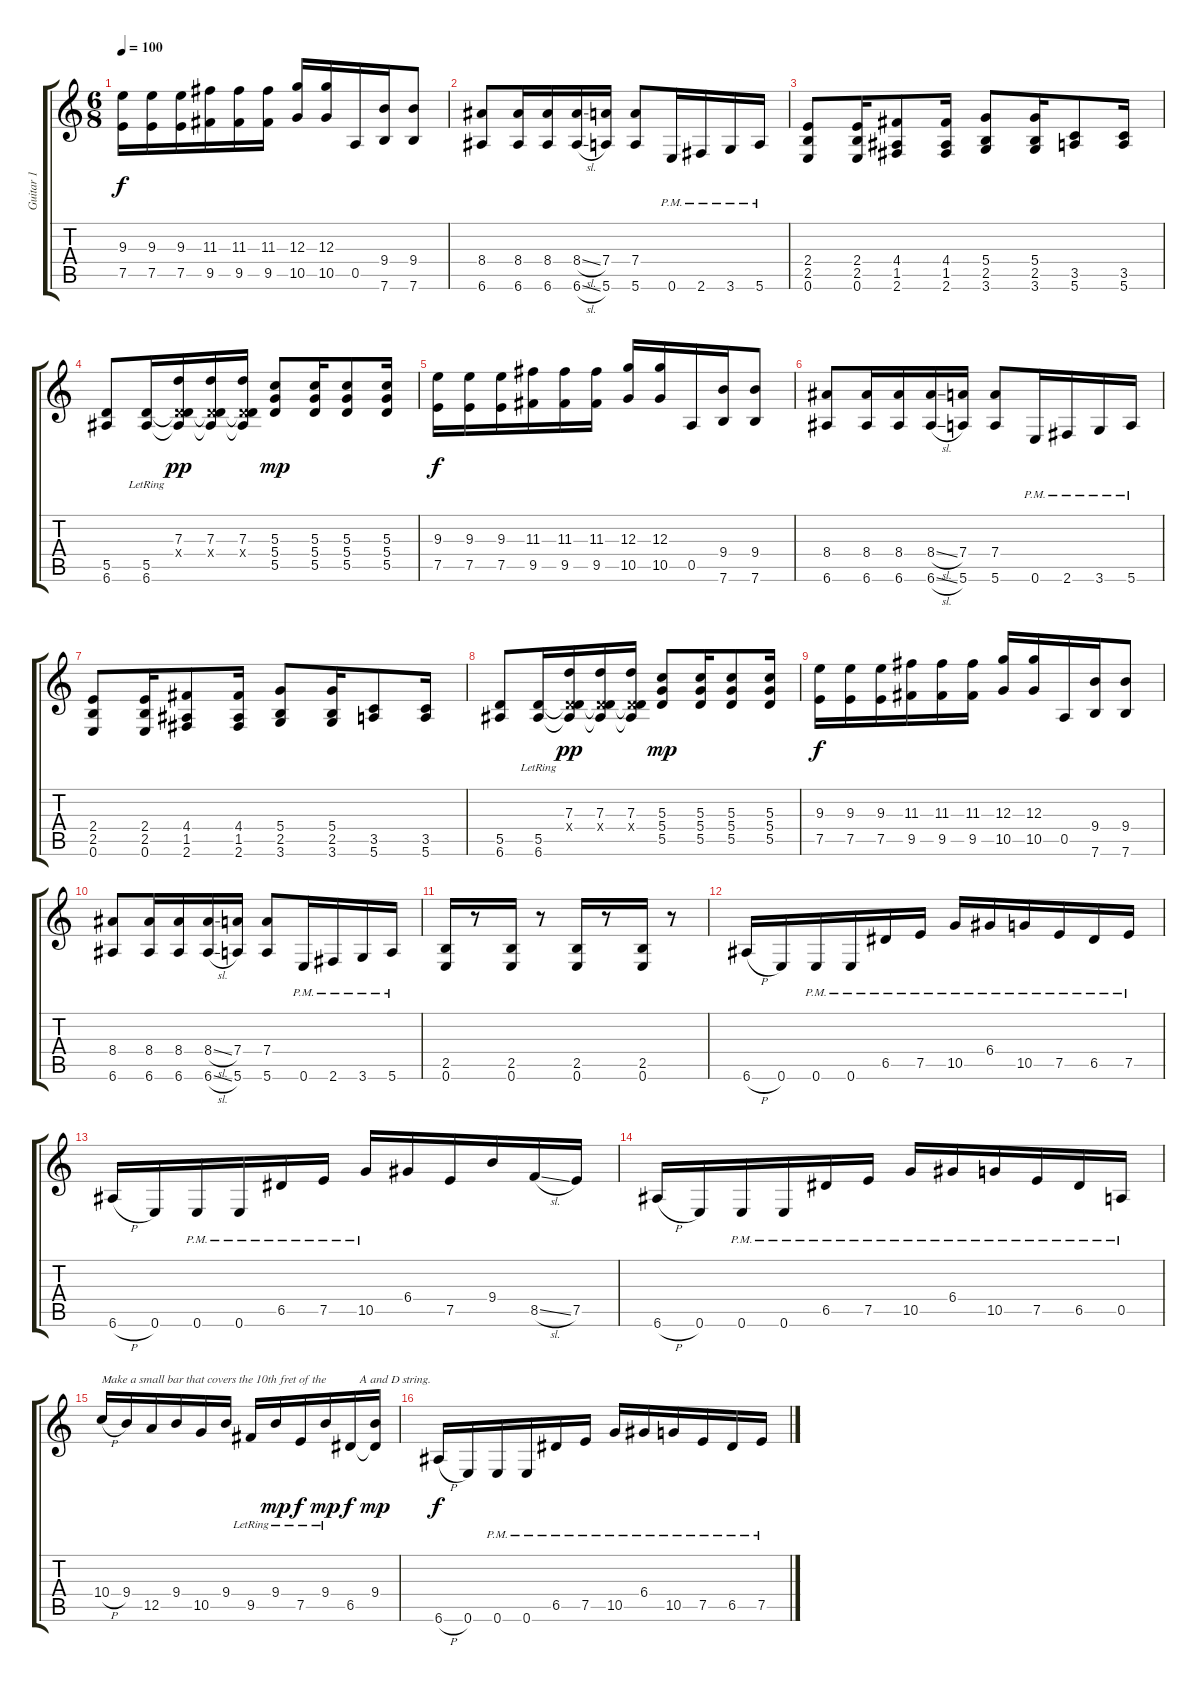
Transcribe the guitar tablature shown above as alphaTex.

\track ("Guitar 1" "Guitar 1") {instrument distortionguitar}
\staff {score tabs}
\tuning (E4 B3 G3 D3 A2 E2) {hide}
\ts (6 8)
\tempo 100
\clef g2
\ks c
(9.3 7.5).16{dy f} (9.3 7.5).16 (9.3 7.5).16 (11.3 9.5).16 (11.3 9.5).16 (11.3 9.5).16 (12.3 10.5).16 (12.3 10.5).16 0.5.16 (9.4 7.6).16 (9.4 7.6).8 |
(8.4 6.6).8 (8.4 6.6).16 (8.4 6.6).16 (8.4{sl} 6.6{sl}).16 (7.4 5.6).16 (7.4 5.6).8 0.6{pm}.16 2.6{pm}.16 3.6{pm}.16 5.6{pm}.16 |
(2.4 2.5 0.6).8 (2.4 2.5 0.6).16 (4.4 1.5 2.6).8 (4.4 1.5 2.6).16 (5.4 2.5 3.6).8 (5.4 2.5 3.6).16 (3.5 5.6).8 (3.5 5.6).16 |
(5.5 6.6).8 (5.5{lr} 6.6).16 (7.3 0.4{x} 5.5{t} 6.6{t}).16{dy pp} (7.3 0.4{x} 5.5{t} 6.6{t}).16 (7.3 0.4{x} 5.5{t} 6.6{t}).16 (5.3 5.4 5.5).8{dy mp} (5.3 5.4 5.5).16 (5.3 5.4 5.5).8 (5.3 5.4 5.5).16 |
(9.3 7.5).16{dy f} (9.3 7.5).16 (9.3 7.5).16 (11.3 9.5).16 (11.3 9.5).16 (11.3 9.5).16 (12.3 10.5).16 (12.3 10.5).16 0.5.16 (9.4 7.6).16 (9.4 7.6).8 |
(8.4 6.6).8 (8.4 6.6).16 (8.4 6.6).16 (8.4{sl} 6.6{sl}).16 (7.4 5.6).16 (7.4 5.6).8 0.6{pm}.16 2.6{pm}.16 3.6{pm}.16 5.6{pm}.16 |
(2.4 2.5 0.6).8 (2.4 2.5 0.6).16 (4.4 1.5 2.6).8 (4.4 1.5 2.6).16 (5.4 2.5 3.6).8 (5.4 2.5 3.6).16 (3.5 5.6).8 (3.5 5.6).16 |
(5.5 6.6).8 (5.5{lr} 6.6).16 (7.3 0.4{x} 5.5{t} 6.6{t}).16{dy pp} (7.3 0.4{x} 5.5{t} 6.6{t}).16 (7.3 0.4{x} 5.5{t} 6.6{t}).16 (5.3 5.4 5.5).8{dy mp} (5.3 5.4 5.5).16 (5.3 5.4 5.5).8 (5.3 5.4 5.5).16 |
(9.3 7.5).16{dy f} (9.3 7.5).16 (9.3 7.5).16 (11.3 9.5).16 (11.3 9.5).16 (11.3 9.5).16 (12.3 10.5).16 (12.3 10.5).16 0.5.16 (9.4 7.6).16 (9.4 7.6).8 |
(8.4 6.6).8 (8.4 6.6).16 (8.4 6.6).16 (8.4{sl} 6.6{sl}).16 (7.4 5.6).16 (7.4 5.6).8 0.6{pm}.16 2.6{pm}.16 3.6{pm}.16 5.6{pm}.16 |
(2.5 0.6).16{volume 14 balance 6} r.8 (2.5 0.6).16 r.8 (2.5 0.6).16 r.8 (2.5 0.6).16 r.8 |
6.6{h}.16 0.6.16 0.6{pm}.16 0.6{pm}.16 6.5{pm}.16 7.5{pm}.16 10.5{pm}.16 6.4{pm}.16 10.5{pm}.16 7.5{pm}.16 6.5{pm}.16 7.5{pm}.16 |
6.6{h}.16 0.6.16 0.6{pm}.16 0.6{pm}.16 6.5{pm}.16 7.5{pm}.16 10.5{pm}.16 6.4.16 7.5.16 9.4.16 8.5{sl}.16 7.5.16 |
6.6{h}.16 0.6.16 0.6{pm}.16 0.6{pm}.16 6.5{pm}.16 7.5{pm}.16 10.5{pm}.16 6.4{pm}.16 10.5{pm}.16 7.5{pm}.16 6.5{pm}.16 0.5{pm}.16 |
10.4{h}.16{txt "Make a small bar that covers the 10th fret of the"} 9.4.16 12.5.16 9.4.16 10.5.16 9.4.16 9.5{lr}.16 9.4{lr}.16{dy mp} 7.5{lr}.16{dy f} 9.4{lr}.16{dy mp} 6.5.16{txt "   A and D string." dy f} (9.4 6.5{t}).16{dy mp} |
6.6{h}.16{dy f} 0.6.16 0.6{pm}.16 0.6{pm}.16 6.5{pm}.16 7.5{pm}.16 10.5{pm}.16 6.4{pm}.16 10.5{pm}.16 7.5{pm}.16 6.5{pm}.16 7.5{pm}.16
